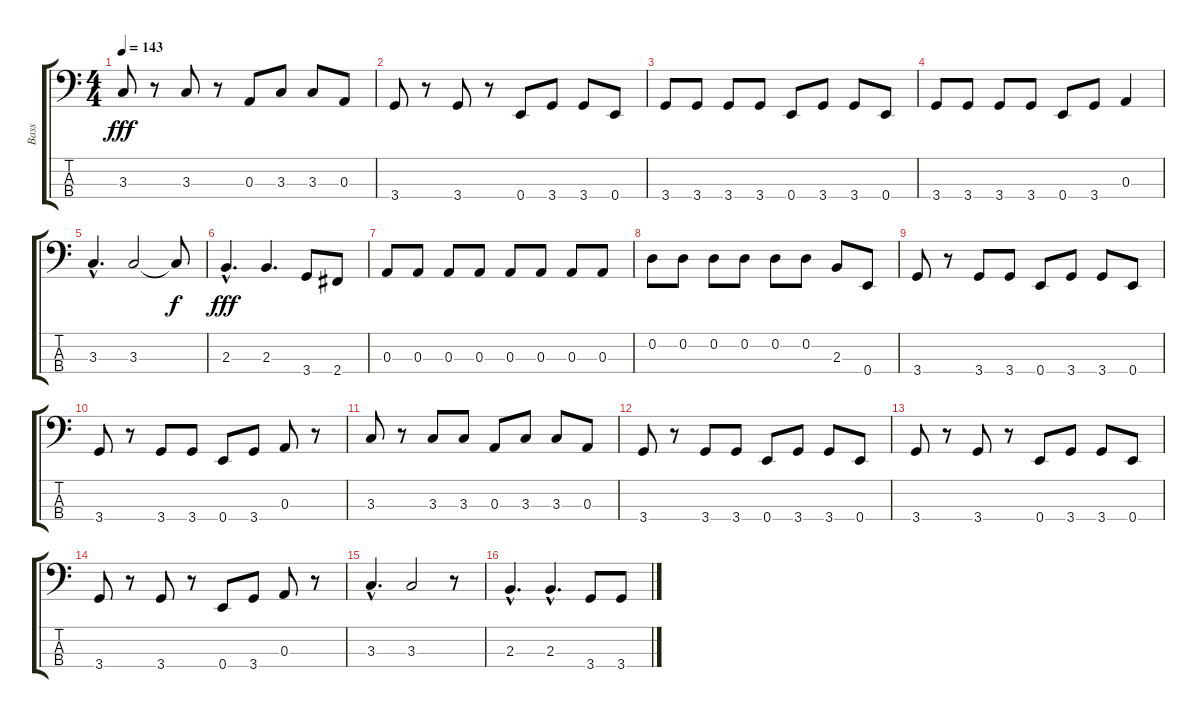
\track ("Bass" "Bass") {instrument electricbassfinger}
\staff {score tabs}
\tuning (G2 D2 A1 E1) {hide}
\ts (4 4)
\tempo 143
\clef f4
\ks c
3.3.8{dy fff} r.8 3.3.8 r.8 0.3.8 3.3.8 3.3.8 0.3.8 |
3.4.8 r.8 3.4.8 r.8 0.4.8 3.4.8 3.4.8 0.4.8 |
3.4.8 3.4.8 3.4.8 3.4.8 0.4.8 3.4.8 3.4.8 0.4.8 |
3.4.8 3.4.8 3.4.8 3.4.8 0.4.8 3.4.8 0.3.4 |
3.3{hac}.4{d} 3.3.2 3.3{t}.8{dy f} |
2.3{hac}.4{d dy fff} 2.3.4{d} 3.4.8 2.4.8 |
0.3.8 0.3.8 0.3.8 0.3.8 0.3.8 0.3.8 0.3.8 0.3.8 |
0.2.8 0.2.8 0.2.8 0.2.8 0.2.8 0.2.8 2.3.8 0.4.8 |
3.4.8 r.8 3.4.8 3.4.8 0.4.8 3.4.8 3.4.8 0.4.8 |
3.4.8 r.8 3.4.8 3.4.8 0.4.8 3.4.8 0.3.8 r.8 |
3.3.8 r.8 3.3.8 3.3.8 0.3.8 3.3.8 3.3.8 0.3.8 |
3.4.8 r.8 3.4.8 3.4.8 0.4.8 3.4.8 3.4.8 0.4.8 |
3.4.8 r.8 3.4.8 r.8 0.4.8 3.4.8 3.4.8 0.4.8 |
3.4.8 r.8 3.4.8 r.8 0.4.8 3.4.8 0.3.8 r.8 |
3.3{hac}.4{d} 3.3.2 r.8 |
2.3{hac}.4{d} 2.3{hac}.4{d} 3.4.8 3.4.8
